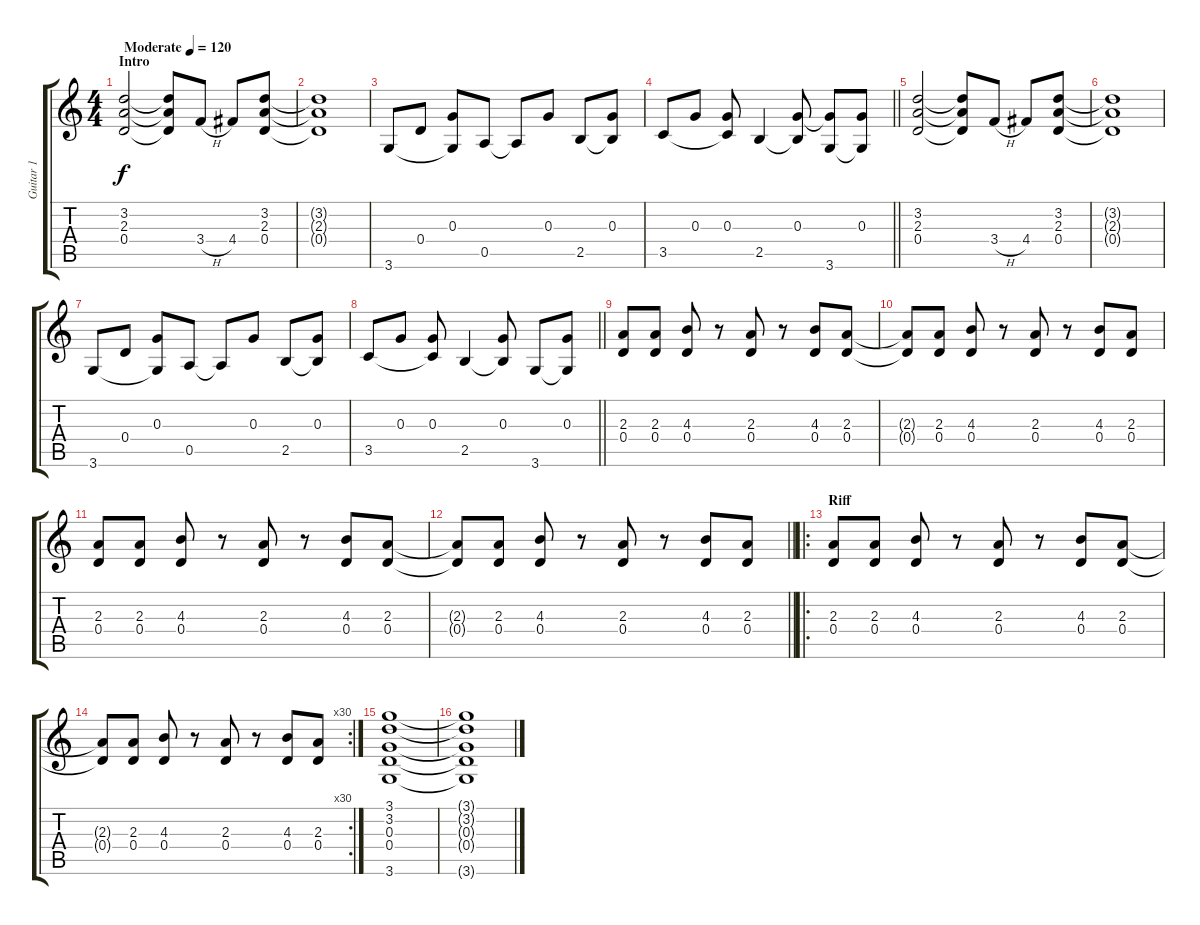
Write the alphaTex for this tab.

\track ("Guitar 1" "Guitar 1") {instrument overdrivenguitar}
\staff {score tabs}
\tuning (E4 B3 G3 D3 A2 E2) {hide}
\ts (4 4)
\section ("" "Intro")
\tempo (120 "Moderate")
\clef g2
\ks c
(3.2 2.3 0.4).2{dy f instrument overdrivenguitar} (3.2{t} 2.3{t} 0.4{t}).8 3.4{h}.8 4.4.8 (3.2 2.3 0.4).8 |
(3.2{t} 2.3{t} 0.4{t}).1 |
3.6.8 0.4.8 (0.3 3.6{t}).8 0.5.8 0.5{t}.8 0.3.8 2.5.8 (0.3 2.5{t}).8 |
\barLineRight lightlight
3.5.8 0.3.8 (0.3 3.5{t}).8 2.5.4 (0.3 2.5{t}).8 (0.3{t} 3.6).8 (0.3 3.6{t}).8 |
(3.2 2.3 0.4).2 (3.2{t} 2.3{t} 0.4{t}).8 3.4{h}.8 4.4.8 (3.2 2.3 0.4).8 |
(3.2{t} 2.3{t} 0.4{t}).1 |
3.6.8 0.4.8 (0.3 3.6{t}).8 0.5.8 0.5{t}.8 0.3.8 2.5.8 (0.3 2.5{t}).8 |
\barLineRight lightlight
3.5.8 0.3.8 (0.3 3.5{t}).8 2.5.4 (0.3 2.5{t}).8 3.6.8 (0.3 3.6{t}).8 |
(2.3 0.4).8 (2.3 0.4).8 (4.3 0.4).8 r.8 (2.3 0.4).8 r.8 (4.3 0.4).8 (2.3 0.4).8 |
(2.3{t} 0.4{t}).8 (2.3 0.4).8 (4.3 0.4).8 r.8 (2.3 0.4).8 r.8 (4.3 0.4).8 (2.3 0.4).8 |
(2.3 0.4).8 (2.3 0.4).8 (4.3 0.4).8 r.8 (2.3 0.4).8 r.8 (4.3 0.4).8 (2.3 0.4).8 |
\barLineRight lightlight
(2.3{t} 0.4{t}).8 (2.3 0.4).8 (4.3 0.4).8 r.8 (2.3 0.4).8 r.8 (4.3 0.4).8 (2.3 0.4).8 |
\ro
\section ("" "Riff")
(2.3 0.4).8 (2.3 0.4).8 (4.3 0.4).8 r.8 (2.3 0.4).8 r.8 (4.3 0.4).8 (2.3 0.4).8 |
\rc 30
(2.3{t} 0.4{t}).8 (2.3 0.4).8 (4.3 0.4).8 r.8 (2.3 0.4).8 r.8 (4.3 0.4).8 (2.3 0.4).8 |
(3.1 3.2 0.3 0.4 3.6).1 |
(3.1{t} 3.2{t} 0.3{t} 0.4{t} 3.6{t}).1
